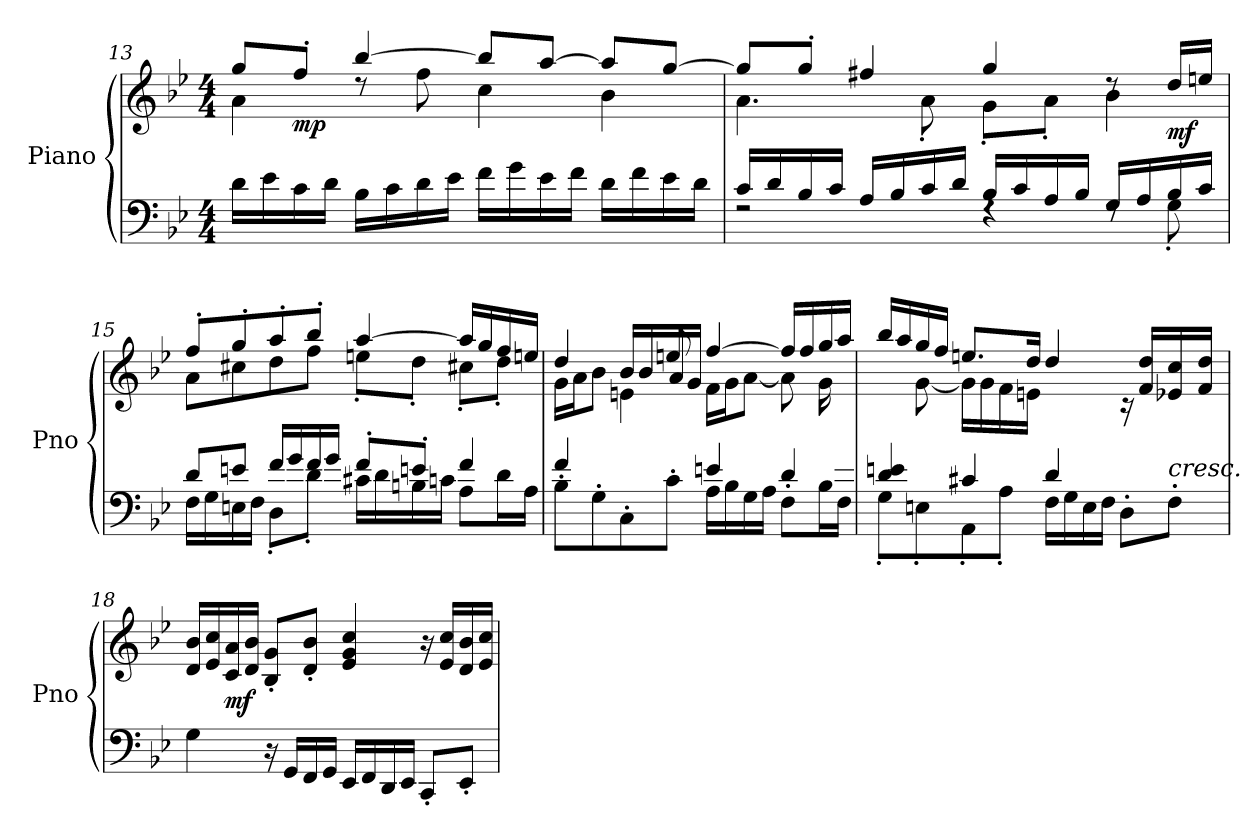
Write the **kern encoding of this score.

**kern	**kern	**dynam
*part1	*part1	*part1
*staff2	*staff1	*staff1/2
*I"Piano	*	*
*I'Pno	*	*
!!LO:LB:g=z
*clefF4	*clefG2	*
*k[b-e-]	*k[b-e-]	*
*M4/4	*M4/4	*
=13	=13	=13
*	*^	*
16d\LL	8gg/L	4a\	.
16e-\	.	.	.
!	!	!	!LO:DY:b
16c\	8ff'/J	.	mp
16d\JJ	.	.	.
16B-\LL	[4bb-/	8rdd	.
16c\	.	.	.
16d\	.	8ff\	.
16e-\JJ	.	.	.
16f\LL	8bb-/L]	4cc\	.
16g\	.	.	.
16e-\	[8aa/J	.	.
16f\JJ	.	.	.
16d\LL	8aa/L]	4b-\	.
16f\	.	.	.
16e-\	[8gg/J	.	.
16d\JJ	.	.	.
=14	=14	=14	=14
*^	*	*	*
16c/LL	2rF	8gg/L]	4.a\	.
16d/	.	.	.	.
16B-/	.	8gg'/J	.	.
16c/JJ	.	.	.	.
16A/LL	.	4ff#X/	.	.
16B-/	.	.	.	.
16c/	.	.	8a'\	.
16d/JJ	.	.	.	.
16B-/LL	4rF	4gg/	8g'\L	.
16c/	.	.	.	.
16A/	.	.	8a'\J	.
16B-/JJ	.	.	.	.
16G/LL	8rF	8rdd	4b-\	.
16A/	.	.	.	.
!	!	!	!	!LO:DY:b
16B-/	8G'\	16dd/LL	.	mf
16c/JJ	.	16een/JJ	.	.
=15	=15	=15	=15	=15
8d/L	16F\LL	8ff'/L	8a\L	.
.	16G\	.	.	.
8en/J	16En\	8gg'/	8cc#X\	.
.	16F\JJ	.	.	.
16f/LL	8D'\L	8aa'/	8dd\	.
16g/	.	.	.	.
16f/	8d'\J	8bb-'/J	8ff\J	.
16g/JJ	.	.	.	.
8f'/L	16c#X\LL	[4aa/	8een'\L	.
.	16d\	.	.	.
8en'/J	16Bn\	.	8dd'\J	.
.	16cn\JJ	.	.	.
4f/	8A\L	16aa/LL]	8cc#X'\L	.
.	.	16gg/	.	.
.	16d\L	16ff/	8dd'\J	.
.	16A\JJ	16een/JJ	.	.
!!LO:PB:g=z
=16	=16	=16	=16	=16
*	*^	*	*^	*
2...ryy	4f/	8B-'\L	4dd/	16g\LL	4rEEyy	.
.	.	.	.	16a\J	.	.
.	.	8G'\	.	8b-\J	.	.
.	4rAyy	8C'\	8raayy	16b-/LL	4en\	.
.	.	.	.	16b-/	.	.
.	.	8c'\J	8een/	16a/	.	.
.	.	.	.	16g/JJ	.	.
.	4en/	16A\LL	[4ff/	16f\LL	2ryy	.
.	.	16B-\	.	16g\J	.	.
.	.	16G\	.	[8a\J	.	.
.	.	16A\JJ	.	.	.	.
.	4d/	8F'\L	16ff/LL]	8a\L]	.	.
.	.	.	16ff/	.	.	.
.	.	16B-\L	16gg/	16g\L	.	.
16f/JJ	.	16F\JJ	16aa/JJ	16ryy	.	.
*	*v	*v	*	*	*	*
*	*	*	*v	*v	*
=17	=17	=17	=17	=17
4d/ 4en/	8G'\L	16bb-/LL	8ryy	.
.	.	16aa/	.	.
.	8En'\	16gg/	[8g\	.
.	.	16ff/JJ	.	.
4c#X/	8AA'\	8.een/L	16g\LL]	.
.	.	.	16g\	.
.	8A'\J	.	16f\	.
.	.	16dd/Jk	16en\JJ	.
4d/	16F\LL	4dd/	2ryy	.
.	16G\	.	.	.
.	16E\	.	.	.
.	16F\JJ	.	.	.
4rFyy	8D'\L	16rc	.	.
.	.	16f/ 16dd/LL	.	.
!	!LO:TX:a:i:t=cresc.	!	!	!
.	8F'\J	16e-X/ 16cc/	.	.
.	.	16f/ 16dd/JJ	.	.
*v	*v	*	*	*
*	*v	*v	*
=18	=18	=18
4G\	16d/ 16b-/LL	.
.	16e-/ 16cc/	.
!	!	!LO:DY:b
.	16c/ 16a/	mf
.	16d/ 16b-/JJ	.
16r	8B-/' 8g/'L	.
16GG/LL	.	.
16FF/	8d/' 8b-/'J	.
16GG/JJ	.	.
16EE-/LL	4e-/ 4g/ 4cc/	.
16FF/	.	.
16DD/	.	.
16EE-/JJ	.	.
8CC'/L	16r	.
.	16e-/ 16cc/LL	.
8EE-'/J	16d/ 16b-/	.
.	16e-/ 16cc/JJ	.
=	=	=
*-	*-	*-
